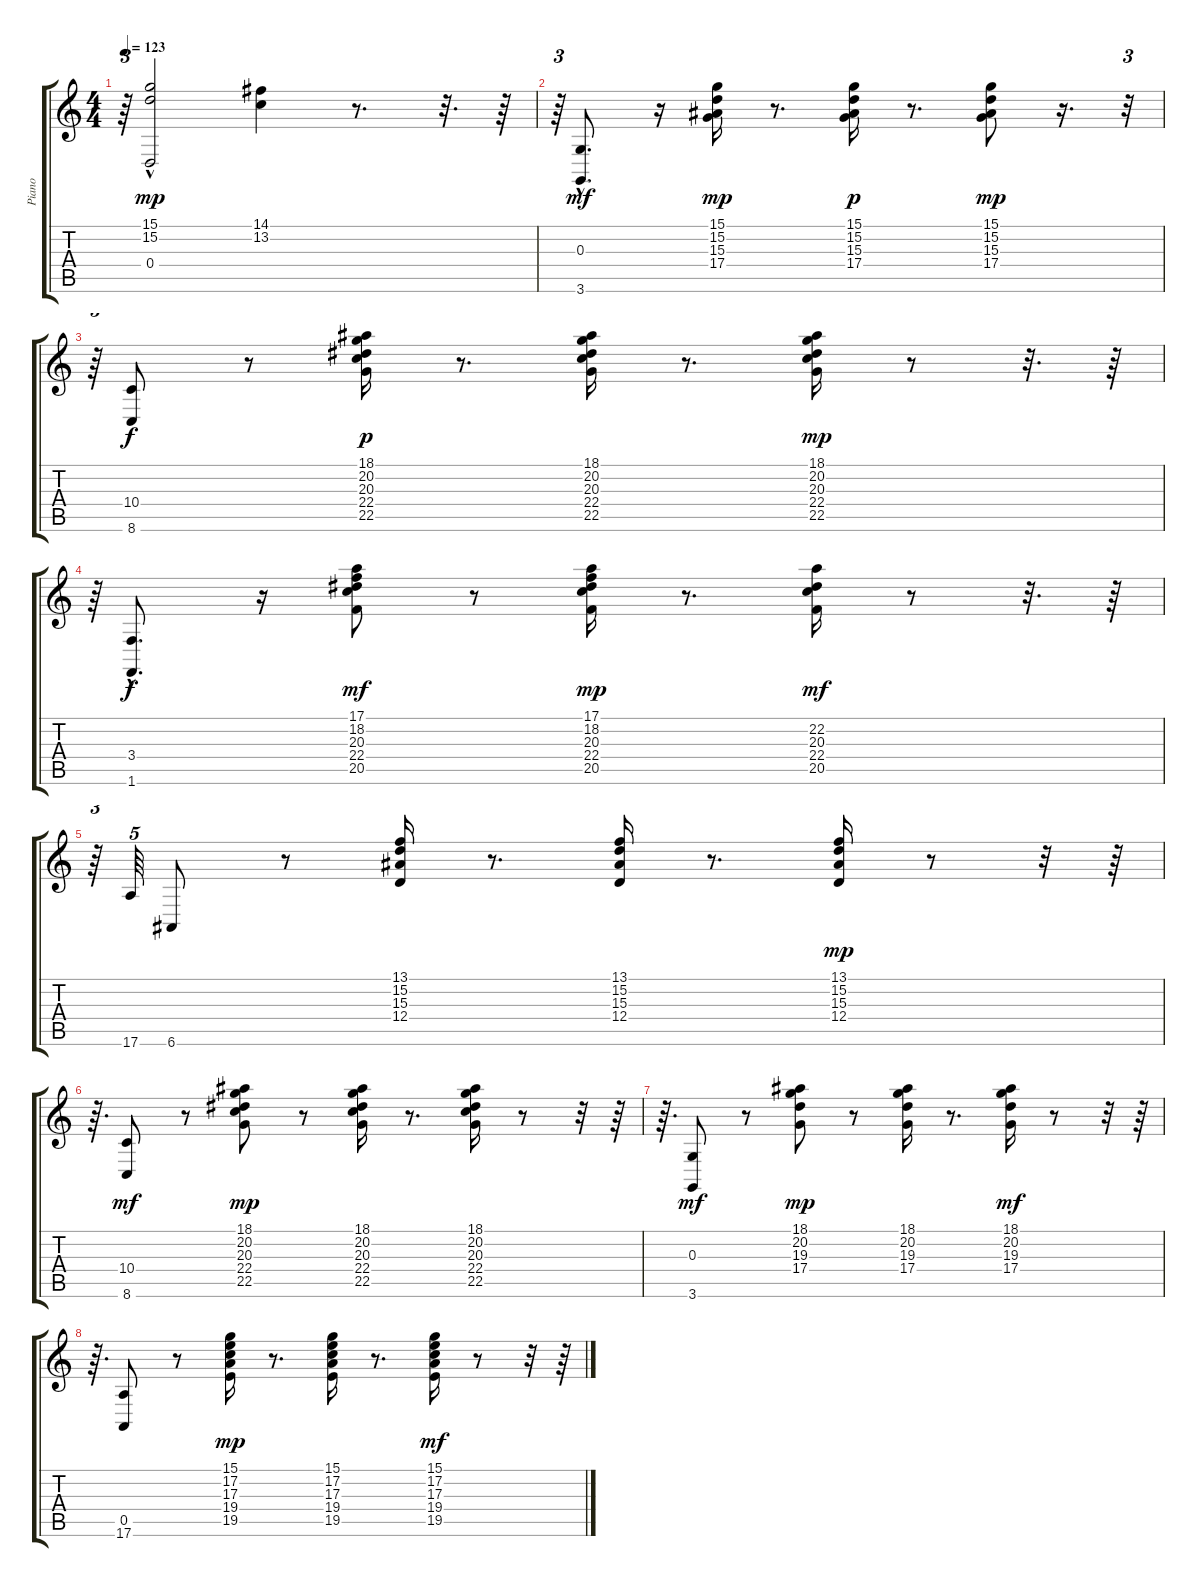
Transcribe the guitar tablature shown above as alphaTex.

\track ("Piano" "Piano") {instrument acousticgrandpiano}
\staff {score tabs}
\tuning (E4 B3 G3 D3 A2 E2) {hide}
\ts (4 4)
\tempo 123
\clef g2
\ks c
r.64{tu (3 2) dy mf} (15.1{hac} 15.2{hac} 0.4{hac}).2{dy mp} (14.1 13.2).4 r.8{d} r.32{d} r.64 |
r.64{tu (3 2)} (0.3{hac} 3.6).8{d dy mf} r.16 (15.1 15.2 15.3 17.4).16{dy mp} r.8{d} (15.1 15.2 15.3 17.4).16{dy p} r.8{d} (15.1 15.2 15.3 17.4).8{dy mp} r.16{d} r.32{tu (3 2)} |
r.64{tu (3 2)} (10.4 8.6).8{dy f} r.8 (18.1 20.2 20.3 22.4 22.5).16{dy p} r.8{d} (18.1 20.2 20.3 22.4 22.5).16 r.8{d} (18.1 20.2 20.3 22.4 22.5).16{dy mp} r.8 r.32{d} r.64 |
r.64{tu (3 2)} (3.4{hac} 1.6).8{d dy f} r.16 (17.1 18.2 20.3 22.4 20.5).8{dy mf} r.8 (17.1 18.2 20.3 22.4 20.5).16{dy mp} r.8{d} (22.2 20.3 22.4 20.5).16{dy mf} r.8 r.32{d} r.64 |
r.64{tu (3 2)} 17.6.64{tu (5 4)} 6.6.8 r.8 (13.1 15.2 15.3 12.4).16 r.8{d} (13.1 15.2 15.3 12.4).16 r.8{d} (13.1 15.2 15.3 12.4).16{dy mp} r.8 r.32 r.64 |
r.64{d} (10.4 8.6).8{dy mf} r.8 (18.1 20.2 20.3 22.4 22.5).8{dy mp} r.8 (18.1 20.2 20.3 22.4 22.5).16 r.8{d} (18.1 20.2 20.3 22.4 22.5).16 r.8 r.32 r.64 |
r.64{d} (0.3 3.6).8{dy mf} r.8 (18.1 20.2 19.3 17.4).8{dy mp} r.8 (18.1 20.2 19.3 17.4).16 r.8{d} (18.1 20.2 19.3 17.4).16{dy mf} r.8 r.32 r.64 |
r.64{d} (0.5 17.6).8 r.8 (15.1 17.2 17.3 19.4 19.5).16{dy mp} r.8{d} (15.1 17.2 17.3 19.4 19.5).16 r.8{d} (15.1 17.2 17.3 19.4 19.5).16{dy mf} r.8 r.32 r.64
